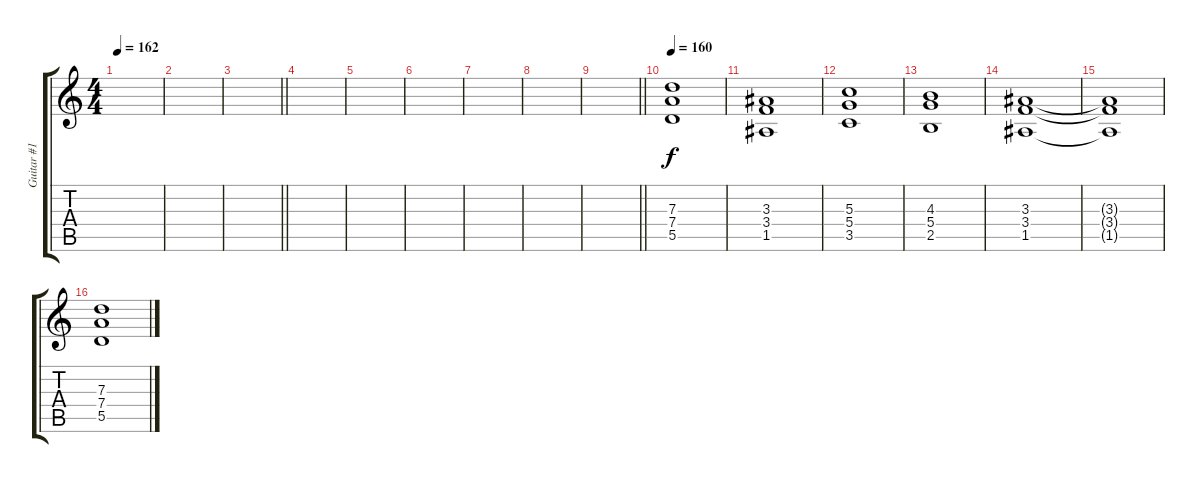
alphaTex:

\track ("Guitar #1" "Guitar #1") {instrument distortionguitar}
\staff {score tabs}
\tuning (E4 B3 G3 D3 A2 E2) {hide}
\ts (4 4)
\tempo 162
\clef g2
\ks c
|
|
\barLineRight lightlight
|
\section ("" "")
|
|
|
|
|
\barLineRight lightlight
|
\section ("" "")
\tempo 160
(7.3 7.4 5.5).1 |
(3.3 3.4 1.5).1 |
(5.3 5.4 3.5).1 |
(4.3 5.4 2.5).1 |
(3.3 3.4 1.5).1 |
(3.3{t} 3.4{t} 1.5{t}).1 |
(7.3 7.4 5.5).1
